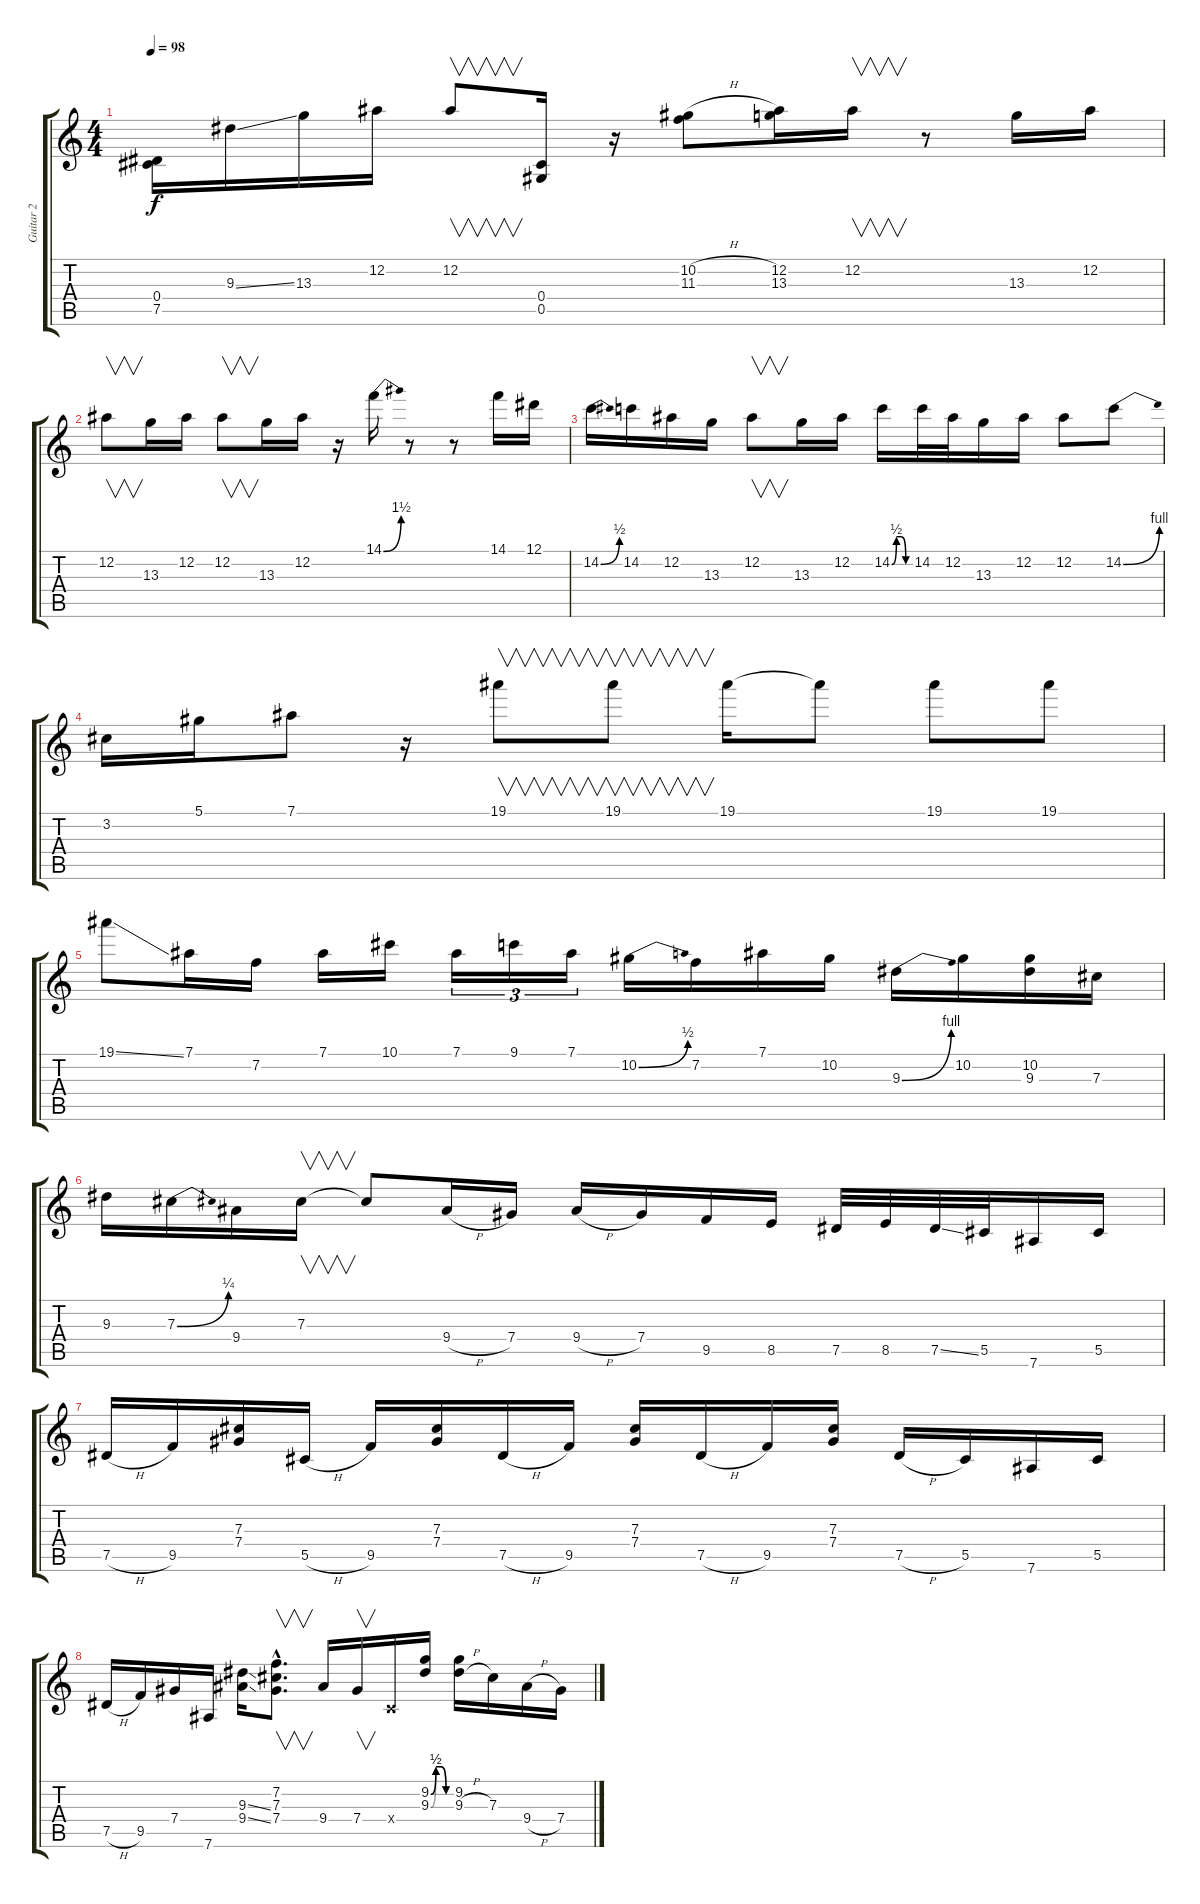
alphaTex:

\track ("Guitar 2" "Guitar 2") {instrument overdrivenguitar}
\staff {score tabs}
\tuning (Eb4 Bb3 Gb3 Db3 Ab2 Eb2) {hide}
\ts (4 4)
\tempo 98
\clef g2
\ks c
(0.4 7.5).16{dy f} 9.3{ss}.16 13.3.16 12.2.16 12.2.8{v} (0.4 0.5).16 r.16 (10.2{h} 11.3).8 (12.2 13.3).16 12.2.16{v} r.8 13.3.16 12.2.16 |
12.2.8{v} 13.3.16 12.2.16 12.2.8{v} 13.3.16 12.2.16 r.16 14.1{be (bend 0 0 60 6)}.16 r.8 r.8 14.1.16 12.1.16 |
14.2{be (bend 0 0 60 2)}.16 14.2.16 12.2.16 13.3.16 12.2.8{v} 13.3.16 12.2.16 14.2{be (custom 0 0 15 2 30 2 45 0 60 0)}.16 14.2.32 12.2.32 13.3.16 12.2.16 12.2.8 14.2{be (bend 0 0 60 4)}.8 |
3.2.16 5.1.16 7.1.8 r.16 19.1.8{v} 19.1.8{v} 19.1.16 19.1{t}.8 19.1.8 19.1.8 |
19.1{ss}.8 7.1.16 7.2.16 7.1.16 10.1.16 7.1.16{tu (3 2)} 9.1.16{tu (3 2)} 7.1.16{tu (3 2)} 10.2{be (bend 0 0 60 2)}.16 7.2.16 7.1.16 10.2.16 9.3{be (bend 0 0 60 4)}.16 10.2.16 (10.2 9.3).16 7.3.16 |
9.3.16 7.3{be (bend 0 0 60 1)}.16 9.4.16 7.3.16{v} 7.3{t}.8 9.4{h}.16 7.4.16 9.4{h}.16 7.4.16 9.5.16 8.5.16 7.5.32 8.5.32 7.5{ss}.32 5.5.32 7.6.16 5.5.16 |
7.5{h}.16 9.5.16 (7.3 7.4).16 5.5{h}.16 9.5.16 (7.3 7.4).16 7.5{h}.16 9.5.16 (7.3 7.4).16 7.5{h}.16 9.5.16 (7.3 7.4).16 7.5{h}.16 5.5.16 7.6.16 5.5.16 |
7.5{h}.16 9.5.16 7.4.16 7.6.16 (9.3{ss} 9.4{ss}).16 (7.2{hac} 7.3{hac} 7.4{hac}).8{v d} 9.4.16 7.4.16{v} -1.4{x}.16 (9.2{be (custom 0 0 15 2 30 2 45 0 60 0)} 9.3{be (custom 0 0 15 2 30 2 45 0 60 0)}).16 (9.2 9.3{h}).16 7.3.16 9.4{h}.16 7.4.16
